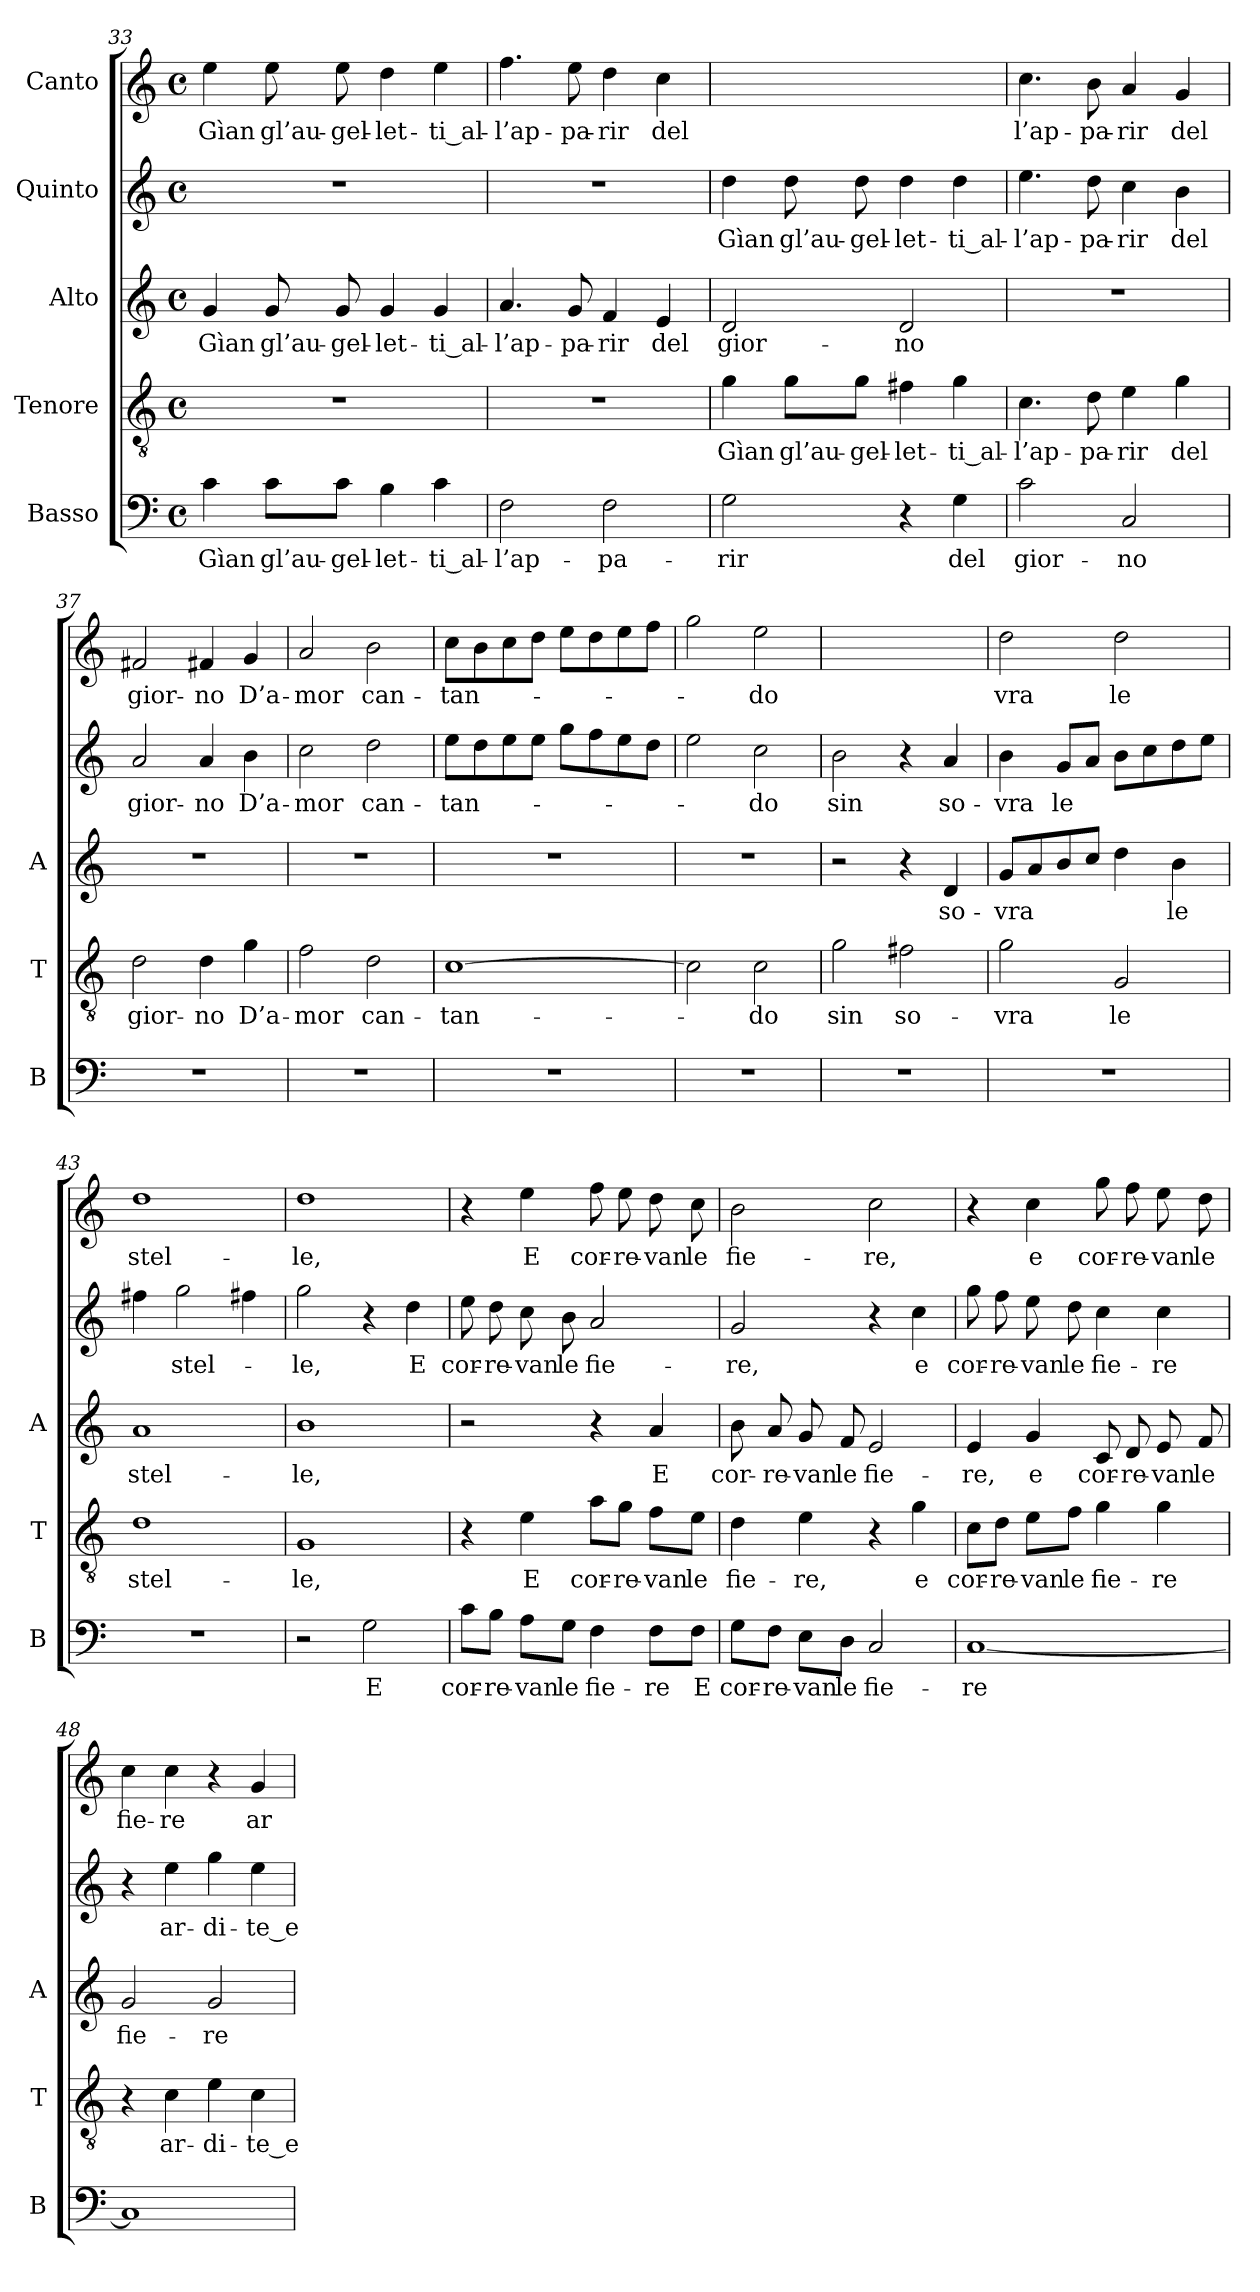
**kern	**text	**kern	**text	**kern	**text	**kern	**text	**kern	**text
*part5	*part5	*part4	*part4	*part3	*part3	*part2	*part2	*part1	*part1
*staff5	*staff5	*staff4	*staff4	*staff3	*staff3	*staff2	*staff2	*staff1	*staff1
*I"Basso	*	*I"Tenore	*	*I"Alto	*	*I"Quinto	*	*I"Canto	*
*I'B	*	*I'T	*	*I'A	*	*	*	*	*
*clefF4	*	*clefGv2	*	*clefG2	*	*clefG2	*	*clefG2	*
*k[]	*	*k[]	*	*k[]	*	*k[]	*	*k[]	*
*C:	*	*C:	*	*C:	*	*C:	*	*C:	*
*M4/4	*	*M4/4	*	*M4/4	*	*M4/4	*	*M4/4	*
*met(c)	*	*met(c)	*	*met(c)	*	*met(c)	*	*met(c)	*
=33	=33	=33	=33	=33	=33	=33	=33	=33	=33
4c	-Gìan	1r	.	4g	-Gìan	1r	.	4ee	-Gìan
8c\L	gl’au-	.	.	8g	gl’au-	.	.	8ee	gl’au-
8c\J	gel-	.	.	8g	gel-	.	.	8ee	gel-
4B	let-	.	.	4g	let-	.	.	4dd	let-
4c	ti_al-	.	.	4g	ti_al-	.	.	4ee	ti_al-
=34	=34	=34	=34	=34	=34	=34	=34	=34	=34
2F	l’ap-	1r	.	4.a	l’ap-	1r	.	4.ff	l’ap-
.	.	.	.	8g	pa-	.	.	8ee	pa-
2F	pa-	.	.	4f	-rir	.	.	4dd	-rir
.	.	.	.	4e	-del	.	.	4cc	-del
=35	=35	=35	=35	=35	=35	=35	=35	=35	=35
2G	-rir	4g	-Gìan	2d	gior-	4dd	-Gìan	1ryy	.
.	.	8g\L	gl’au-	.	.	8dd	gl’au-	.	.
.	.	8g\J	gel-	.	.	8dd	gel-	.	.
4r	.	4f#X	let-	2d	-no	4dd	let-	.	.
4G	-del	4g	ti_al-	.	.	4dd	ti_al-	.	.
=36	=36	=36	=36	=36	=36	=36	=36	=36	=36
2c	gior-	4.c	l’ap-	1r	.	4.ee	l’ap-	4.cc	l’ap-
.	.	8d	pa-	.	.	8dd	pa-	8b	pa-
2C	-no	4e	-rir	.	.	4cc	-rir	4a	-rir
.	.	4g	-del	.	.	4b	-del	4g	-del
=37	=37	=37	=37	=37	=37	=37	=37	=37	=37
1r	.	2d	gior-	1r	.	2a	gior-	2f#X	gior-
.	.	4d	-no	.	.	4a	-no	4f#X	-no
.	.	4g	D’a-	.	.	4b	D’a-	4g	D’a-
=38	=38	=38	=38	=38	=38	=38	=38	=38	=38
1r	.	2f	-mor	1r	.	2cc	-mor	2a	-mor
.	.	2d	can-	.	.	2dd	can-	2b	can-
=39	=39	=39	=39	=39	=39	=39	=39	=39	=39
1r	.	[1c	tan-	1r	.	8eeL	tan-	8ccL	tan-
.	.	.	.	.	.	8dd	.	8b	.
.	.	.	.	.	.	8ee	.	8cc	.
.	.	.	.	.	.	8eeJ	.	8ddJ	.
.	.	.	.	.	.	8ggL	.	8eeL	.
.	.	.	.	.	.	8ff	.	8dd	.
.	.	.	.	.	.	8ee	.	8ee	.
.	.	.	.	.	.	8ddJ	.	8ffJ	.
=40	=40	=40	=40	=40	=40	=40	=40	=40	=40
1r	.	2c]	.	1r	.	2ee	.	2gg	.
.	.	2c	-do	.	.	2cc	-do	2ee	-do
=41	=41	=41	=41	=41	=41	=41	=41	=41	=41
1r	.	2g	-sin	2r	.	2b	-sin	1ryy	.
.	.	2f#X	so-	4r	.	4r	.	.	.
.	.	.	.	4d	so-	4a	so-	.	.
=42	=42	=42	=42	=42	=42	=42	=42	=42	=42
1r	.	2g	-vra	8gL	-vra	4b	-vra	2dd	-vra
.	.	.	.	8a	.	.	.	.	.
.	.	.	.	8b	.	8gL	-le	.	.
.	.	.	.	8ccJ	.	8aJ	.	.	.
.	.	2G	-le	4dd	.	8bL	.	2dd	-le
.	.	.	.	.	.	8cc	.	.	.
.	.	.	.	4b	-le	8dd	.	.	.
.	.	.	.	.	.	8eeJ	.	.	.
=43	=43	=43	=43	=43	=43	=43	=43	=43	=43
1r	.	1d	stel-	1a	stel-	4ff#X	.	1dd	stel-
.	.	.	.	.	.	2gg	stel-	.	.
.	.	.	.	.	.	4ff#X	.	.	.
=44	=44	=44	=44	=44	=44	=44	=44	=44	=44
2r	.	1G	-le,	1b	-le,	2gg	-le,	1dd	-le,
2G	-E	.	.	.	.	4r	.	.	.
.	.	.	.	.	.	4dd	-E	.	.
=45	=45	=45	=45	=45	=45	=45	=45	=45	=45
8c\L	cor-	4r	.	2r	.	8ee	cor-	4r	.
8B\J	re-	.	.	.	.	8dd	re-	.	.
8A\L	-van	4e	-E	.	.	8cc	-van	4ee	-E
8G\J	-le	.	.	.	.	8b	-le	.	.
4F	fie-	8a\L	cor-	4r	.	2a	fie-	8ff	cor-
.	.	8g\J	re-	.	.	.	.	8ee	re-
8F\L	-re	8f\L	-van	4a	-E	.	.	8dd	-van
8F\J	-E	8e\J	-le	.	.	.	.	8cc	-le
=46	=46	=46	=46	=46	=46	=46	=46	=46	=46
8G\L	cor-	4d	fie-	8b	cor-	2g	-re,	2b	fie-
8F\J	re-	.	.	8a	re-	.	.	.	.
8E\L	-van	4e	-re,	8g	-van	.	.	.	.
8D\J	-le	.	.	8f	-le	.	.	.	.
2C	fie-	4r	.	2e	fie-	4r	.	2cc	-re,
.	.	4g	-e	.	.	4cc	-e	.	.
=47	=47	=47	=47	=47	=47	=47	=47	=47	=47
[1C	-re	8c\L	cor-	4e	-re,	8gg	cor-	4r	.
.	.	8d\J	re-	.	.	8ff	re-	.	.
.	.	8e\L	-van	4g	-e	8ee	-van	4cc	-e
.	.	8f\J	-le	.	.	8dd	-le	.	.
.	.	4g	fie-	8c	cor-	4cc	fie-	8gg	cor-
.	.	.	.	8d	re-	.	.	8ff	re-
.	.	4g	-re	8e	-van	4cc	-re	8ee	-van
.	.	.	.	8f	-le	.	.	8dd	-le
=48	=48	=48	=48	=48	=48	=48	=48	=48	=48
1C]	.	4r	.	2g	fie-	4r	.	4cc	fie-
.	.	4c	ar-	.	.	4ee	ar-	4cc	-re
.	.	4e	di-	2g	-re	4gg	di-	4r	.
.	.	4c	-te_e	.	.	4ee	-te_e	4g	ar-
=	=	=	=	=	=	=	=	=	=
*-	*-	*-	*-	*-	*-	*-	*-	*-	*-
